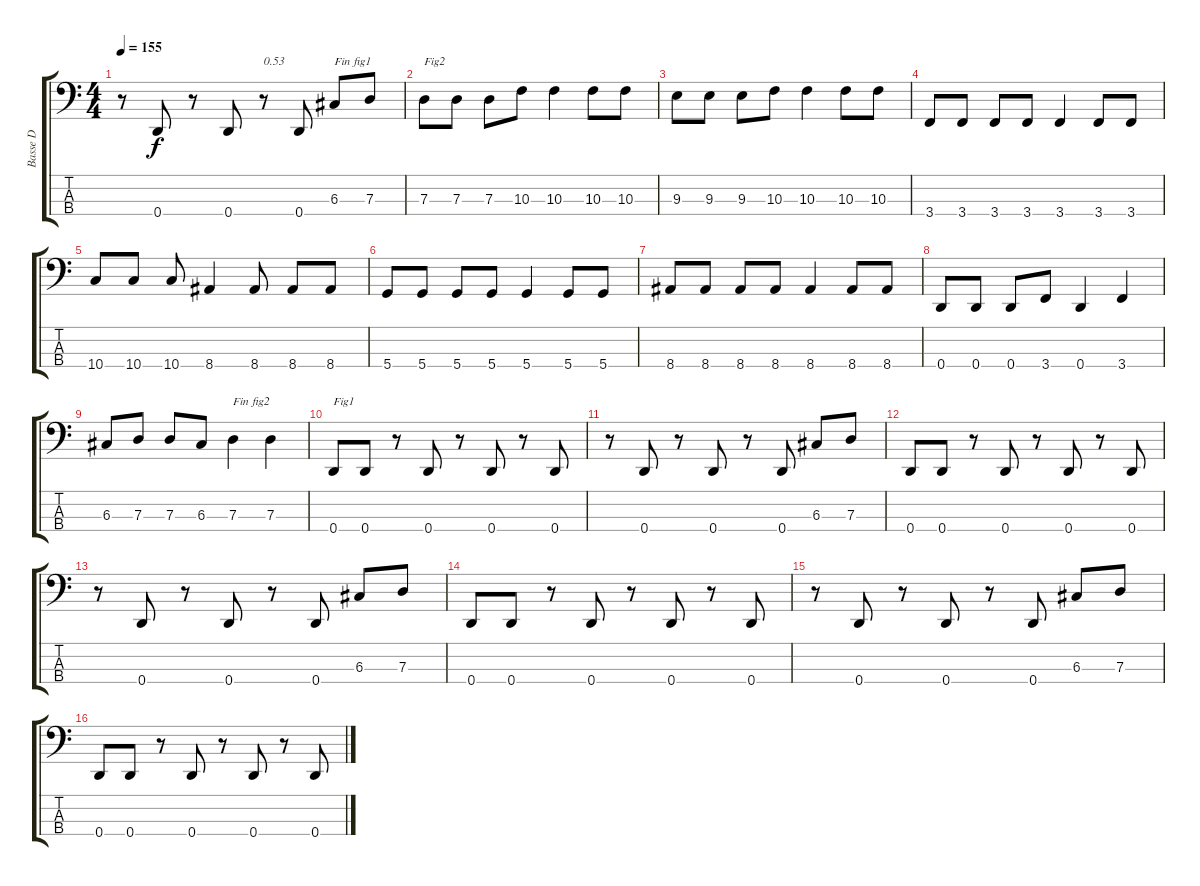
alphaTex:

\track ("Basse D" "Basse D") {instrument electricbassfinger}
\staff {score tabs}
\tuning (F2 C2 G1 D1) {hide}
\ts (4 4)
\tempo 155
\clef f4
\ks c
r.8{dy f} 0.4.8 r.8 0.4.8 r.8{txt "0.53"} 0.4.8 6.3.8{txt "Fin fig1"} 7.3.8 |
7.3.8{txt "Fig2"} 7.3.8 7.3.8 10.3.8 10.3.4 10.3.8 10.3.8 |
9.3.8 9.3.8 9.3.8 10.3.8 10.3.4 10.3.8 10.3.8 |
3.4.8 3.4.8 3.4.8 3.4.8 3.4.4 3.4.8 3.4.8 |
10.4.8 10.4.8 10.4.8 8.4.4 8.4.8 8.4.8 8.4.8 |
5.4.8 5.4.8 5.4.8 5.4.8 5.4.4 5.4.8 5.4.8 |
8.4.8 8.4.8 8.4.8 8.4.8 8.4.4 8.4.8 8.4.8 |
0.4.8 0.4.8 0.4.8 3.4.8 0.4.4 3.4.4 |
6.3.8 7.3.8 7.3.8 6.3.8 7.3.4{txt "Fin fig2"} 7.3.4 |
0.4.8{txt "Fig1"} 0.4.8 r.8 0.4.8 r.8 0.4.8 r.8 0.4.8 |
r.8 0.4.8 r.8 0.4.8 r.8 0.4.8 6.3.8 7.3.8 |
0.4.8 0.4.8 r.8 0.4.8 r.8 0.4.8 r.8 0.4.8 |
r.8 0.4.8 r.8 0.4.8 r.8 0.4.8 6.3.8 7.3.8 |
0.4.8 0.4.8 r.8 0.4.8 r.8 0.4.8 r.8 0.4.8 |
r.8 0.4.8 r.8 0.4.8 r.8 0.4.8 6.3.8 7.3.8 |
0.4.8 0.4.8 r.8 0.4.8 r.8 0.4.8 r.8 0.4.8
